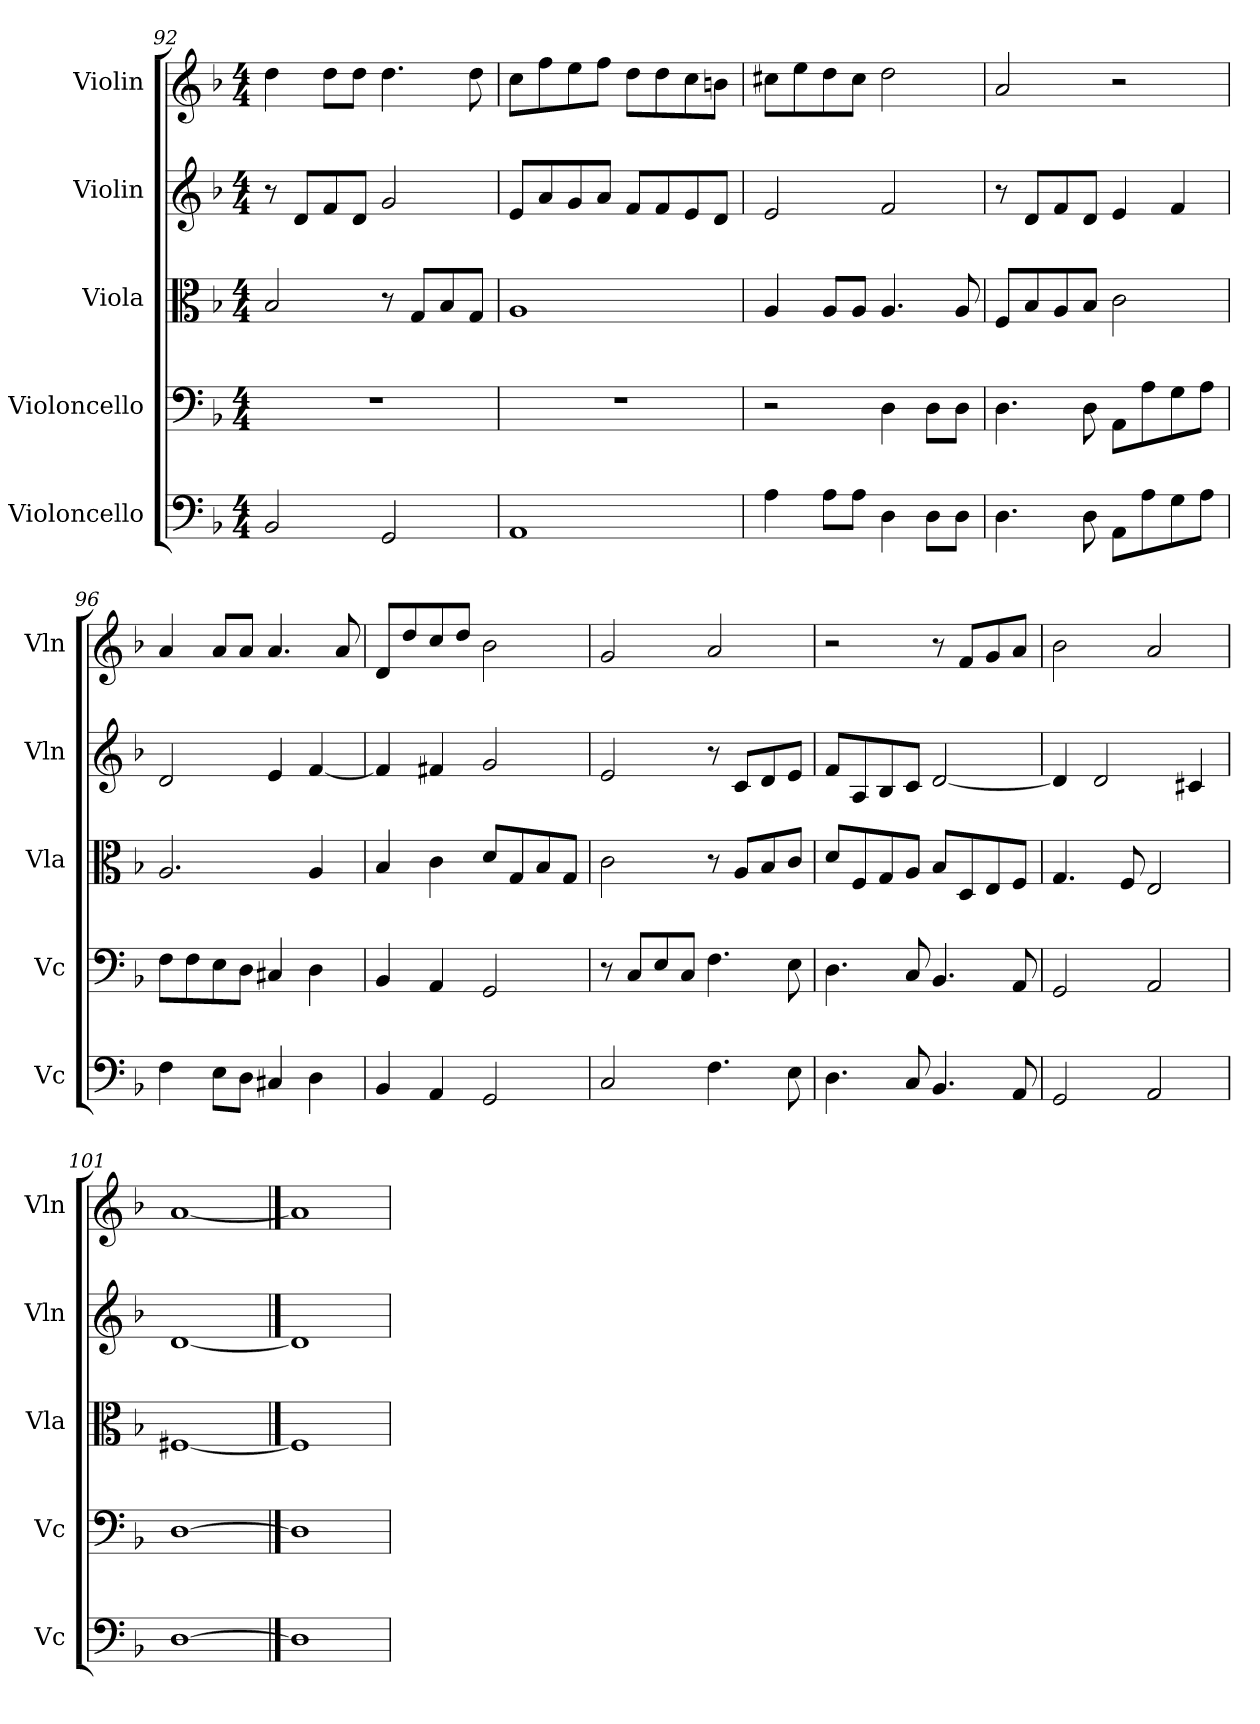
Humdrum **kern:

**kern	**kern	**kern	**kern	**kern
*part5	*part4	*part3	*part2	*part1
*staff5	*staff4	*staff3	*staff2	*staff1
*I"Violoncello	*I"Violoncello	*I"Viola	*I"Violin	*I"Violin
*I'Vc	*I'Vc	*I'Vla	*I'Vln	*I'Vln
*clefF4	*clefF4	*clefC3	*clefG2	*clefG2
*k[b-]	*k[b-]	*k[b-]	*k[b-]	*k[b-]
*M4/4	*M4/4	*M4/4	*M4/4	*M4/4
=92	=92	=92	=92	=92
2BB-/	1r	2B-/	8r	4dd\
.	.	.	8d/L	.
.	.	.	8f/	8dd\L
.	.	.	8d/J	8dd\J
2GG/	.	8r	2g/	4.dd\
.	.	8G/L	.	.
.	.	8B-/	.	.
.	.	8G/J	.	8dd\
=93	=93	=93	=93	=93
1AA	1r	1A	8e/L	8cc\L
.	.	.	8a/	8ff\
.	.	.	8g/	8ee\
.	.	.	8a/J	8ff\J
.	.	.	8f/L	8dd\L
.	.	.	8f/	8dd\
.	.	.	8e/	8cc\
.	.	.	8d/J	8bn\J
=94	=94	=94	=94	=94
4A\	2r	4A/	2e/	8cc#X\L
.	.	.	.	8ee\
8A\L	.	8A/L	.	8dd\
8A\J	.	8A/J	.	8cc#\J
4D\	4D\	4.A/	2f/	2dd\
8D\L	8D\L	.	.	.
8D\J	8D\J	8A/	.	.
=95	=95	=95	=95	=95
4.D\	4.D\	8F/L	8r	2a/
.	.	8B-/	8d/L	.
.	.	8A/	8f/	.
8D\	8D\	8B-/J	8d/J	.
8AA\L	8AA\L	2c\	4e/	2r
8A\	8A\	.	.	.
8G\	8G\	.	4f/	.
8A\J	8A\J	.	.	.
=96	=96	=96	=96	=96
4F\	8F\L	2.A/	2d/	4a/
.	8F\	.	.	.
8E\L	8E\	.	.	8a/L
8D\J	8D\J	.	.	8a/J
4C#X/	4C#X/	.	4e/	4.a/
4D\	4D\	4A/	[4f/	.
.	.	.	.	8a/
=97	=97	=97	=97	=97
4BB-/	4BB-/	4B-/	4f/]	8d/L
.	.	.	.	8dd/
4AA/	4AA/	4c\	4f#X/	8cc/
.	.	.	.	8dd/J
2GG/	2GG/	8d/L	2g/	2b-\
.	.	8G/	.	.
.	.	8B-/	.	.
.	.	8G/J	.	.
=98	=98	=98	=98	=98
2C/	8r	2c\	2e/	2g/
.	8C/L	.	.	.
.	8E/	.	.	.
.	8C/J	.	.	.
4.F\	4.F\	8r	8r	2a/
.	.	8A/L	8c/L	.
.	.	8B-/	8d/	.
8E\	8E\	8c/J	8e/J	.
=99	=99	=99	=99	=99
4.D\	4.D\	8d/L	8f/L	2r
.	.	8F/	8A/	.
.	.	8G/	8B-/	.
8C/	8C/	8A/J	8c/J	.
4.BB-/	4.BB-/	8B-/L	[2d/	8r
.	.	8D/	.	8f/L
.	.	8E/	.	8g/
8AA/	8AA/	8F/J	.	8a/J
=100	=100	=100	=100	=100
2GG/	2GG/	4.G/	4d/]	2b-\
.	.	.	2d/	.
.	.	8F/	.	.
2AA/	2AA/	2E/	.	2a/
.	.	.	4c#X/	.
=101	=101	=101	=101	=101
[1D	[1D	[1F#X	[1d	[1a
==102	==102	==102	==102	==102
1D]	1D]	1F#]	1d]	1a]
=	=	=	=	=
*-	*-	*-	*-	*-
